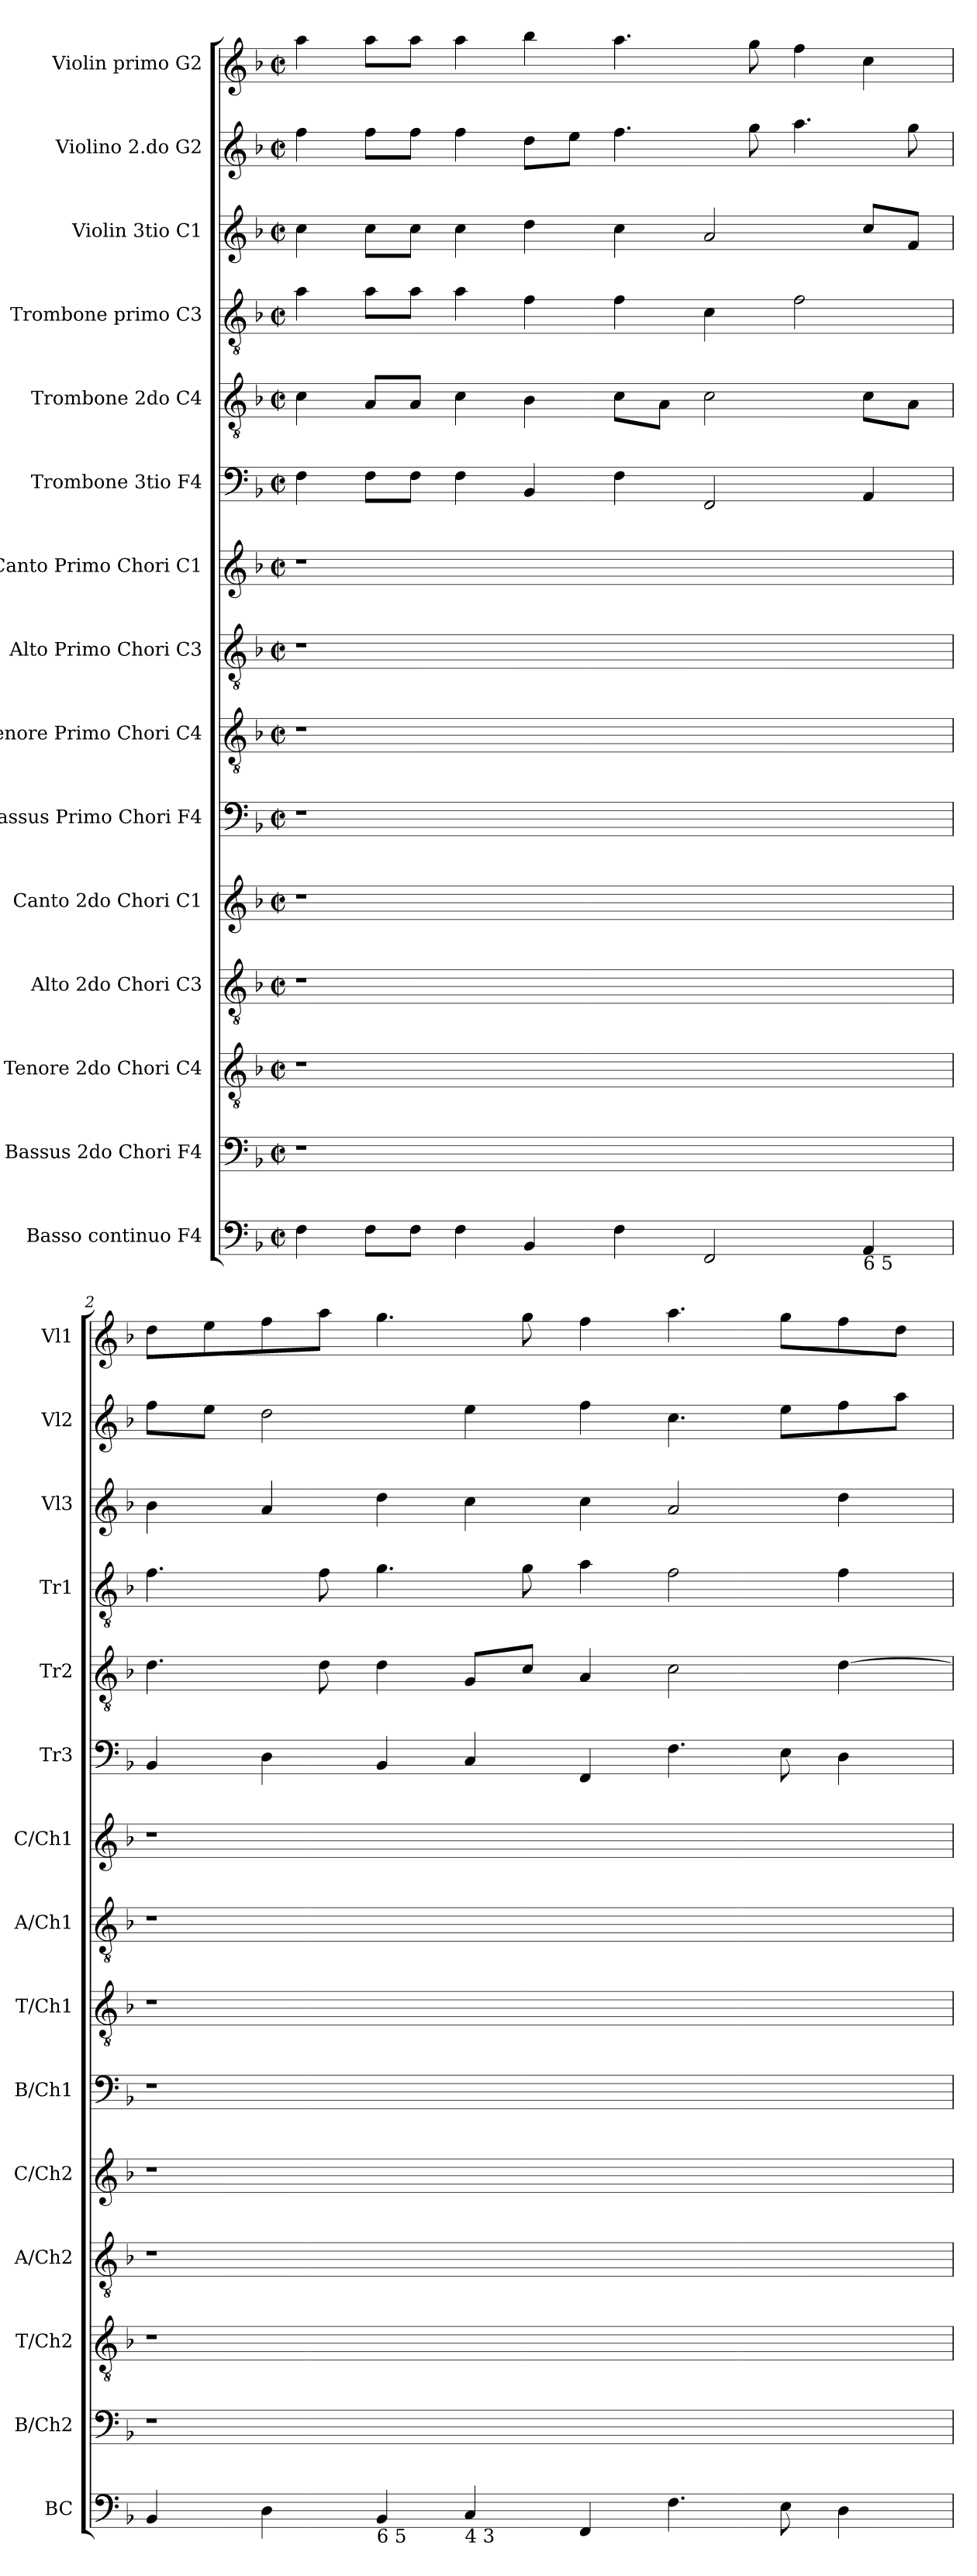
**kern	**kern	**kern	**kern	**kern	**kern	**kern	**kern	**kern	**kern	**kern	**kern	**kern	**kern	**kern
*part15	*part14	*part13	*part12	*part11	*part10	*part9	*part8	*part7	*part6	*part5	*part4	*part3	*part2	*part1
*staff15	*staff14	*staff13	*staff12	*staff11	*staff10	*staff9	*staff8	*staff7	*staff6	*staff5	*staff4	*staff3	*staff2	*staff1
*I"Basso continuo F4	*I"Bassus  2do Chori F4	*I"Tenore 2do Chori C4	*I"Alto 2do Chori C3	*I"Canto 2do Chori C1	*I"Bassus Primo Chori F4	*I"Tenore Primo Chori C4	*I"Alto Primo Chori C3	*I"Canto Primo Chori C1	*I"Trombone 3tio F4	*I"Trombone 2do C4	*I"Trombone primo C3	*I"Violin 3tio C1	*I"Violino 2.do G2	*I"Violin primo G2
*I'BC	*I'B/Ch2	*I'T/Ch2	*I'A/Ch2	*I'C/Ch2	*I'B/Ch1	*I'T/Ch1	*I'A/Ch1	*I'C/Ch1	*I'Tr3	*I'Tr2	*I'Tr1	*I'Vl3	*I'Vl2	*I'Vl1
*clefF4	*clefF4	*clefGv2	*clefGv2	*clefG2	*clefF4	*clefGv2	*clefGv2	*clefG2	*clefF4	*clefGv2	*clefGv2	*clefG2	*clefG2	*clefG2
*k[b-]	*k[b-]	*k[b-]	*k[b-]	*k[b-]	*k[b-]	*k[b-]	*k[b-]	*k[b-]	*k[b-]	*k[b-]	*k[b-]	*k[b-]	*k[b-]	*k[b-]
*F:	*F:	*F:	*F:	*F:	*F:	*F:	*F:	*F:	*F:	*F:	*F:	*F:	*F:	*F:
*M2/2	*M2/2	*M2/2	*M2/2	*M2/2	*M2/2	*M2/2	*M2/2	*M2/2	*M2/2	*M2/2	*M2/2	*M2/2	*M2/2	*M2/2
*met(c|)	*met(c|)	*met(c|)	*met(c|)	*met(c|)	*met(c|)	*met(c|)	*met(c|)	*met(c|)	*met(c|)	*met(c|)	*met(c|)	*met(c|)	*met(c|)	*met(c|)
=1	=1	=1	=1	=1	=1	=1	=1	=1	=1	=1	=1	=1	=1	=1
4F\	1r	1r	1r	1r	1r	1r	1r	1r	4F\	4c\	4a\	4cc\	4ff\	4aa\
8F\L	.	.	.	.	.	.	.	.	8F\L	8A/L	8a\L	8cc\L	8ff\L	8aa\L
8F\J	.	.	.	.	.	.	.	.	8F\J	8A/J	8a\J	8cc\J	8ff\J	8aa\J
4F\	.	.	.	.	.	.	.	.	4F\	4c\	4a\	4cc\	4ff\	4aa\
4BB-/	.	.	.	.	.	.	.	.	4BB-/	4B-\	4f\	4dd\	8dd\L	4bb-\
.	.	.	.	.	.	.	.	.	.	.	.	.	8ee\J	.
4F\	1ryy	1ryy	1ryy	1ryy	1ryy	1ryy	1ryy	1ryy	4F\	8c\L	4f\	4cc\	4.ff\	4.aa\
.	.	.	.	.	.	.	.	.	.	8A\J	.	.	.	.
2FF/	.	.	.	.	.	.	.	.	2FF/	2c\	4c\	2a/	.	.
.	.	.	.	.	.	.	.	.	.	.	.	.	8gg\	8gg\
.	.	.	.	.	.	.	.	.	.	.	2f\	.	4.aa\	4ff\
!LO:TX:b:t=6 5	!	!	!	!	!	!	!	!	!	!	!	!	!	!
4AA/	.	.	.	.	.	.	.	.	4AA/	8c\L	.	8cc/L	.	4cc\
.	.	.	.	.	.	.	.	.	.	8A\J	.	8f/J	8gg\	.
=2	=2	=2	=2	=2	=2	=2	=2	=2	=2	=2	=2	=2	=2	=2
4BB-/	1r	1r	1r	1r	1r	1r	1r	1r	4BB-/	4.d\	4.f\	4b-\	8ff\L	8dd\L
.	.	.	.	.	.	.	.	.	.	.	.	.	8ee\J	8ee\
4D\	.	.	.	.	.	.	.	.	4D\	.	.	4a/	2dd\	8ff\
.	.	.	.	.	.	.	.	.	.	8d\	8f\	.	.	8aa\J
!LO:TX:b:t=6 5	!	!	!	!	!	!	!	!	!	!	!	!	!	!
4BB-/	.	.	.	.	.	.	.	.	4BB-/	4d\	4.g\	4dd\	.	4.gg\
!LO:TX:b:t=4 3	!	!	!	!	!	!	!	!	!	!	!	!	!	!
4C/	.	.	.	.	.	.	.	.	4C/	8G/L	.	4cc\	4ee\	.
.	.	.	.	.	.	.	.	.	.	8c/J	8g\	.	.	8gg\
4FF/	1ryy	1ryy	1ryy	1ryy	1ryy	1ryy	1ryy	1ryy	4FF/	4A/	4a\	4cc\	4ff\	4ff\
4.F\	.	.	.	.	.	.	.	.	4.F\	2c\	2f\	2a/	4.cc\	4.aa\
8E\	.	.	.	.	.	.	.	.	8E\	.	.	.	8ee\L	8gg\L
4D\	.	.	.	.	.	.	.	.	4D\	[4d\	4f\	4dd\	8ff\	8ff\
.	.	.	.	.	.	.	.	.	.	.	.	.	8aa\J	8dd\J
=	=	=	=	=	=	=	=	=	=	=	=	=	=	=
*-	*-	*-	*-	*-	*-	*-	*-	*-	*-	*-	*-	*-	*-	*-
